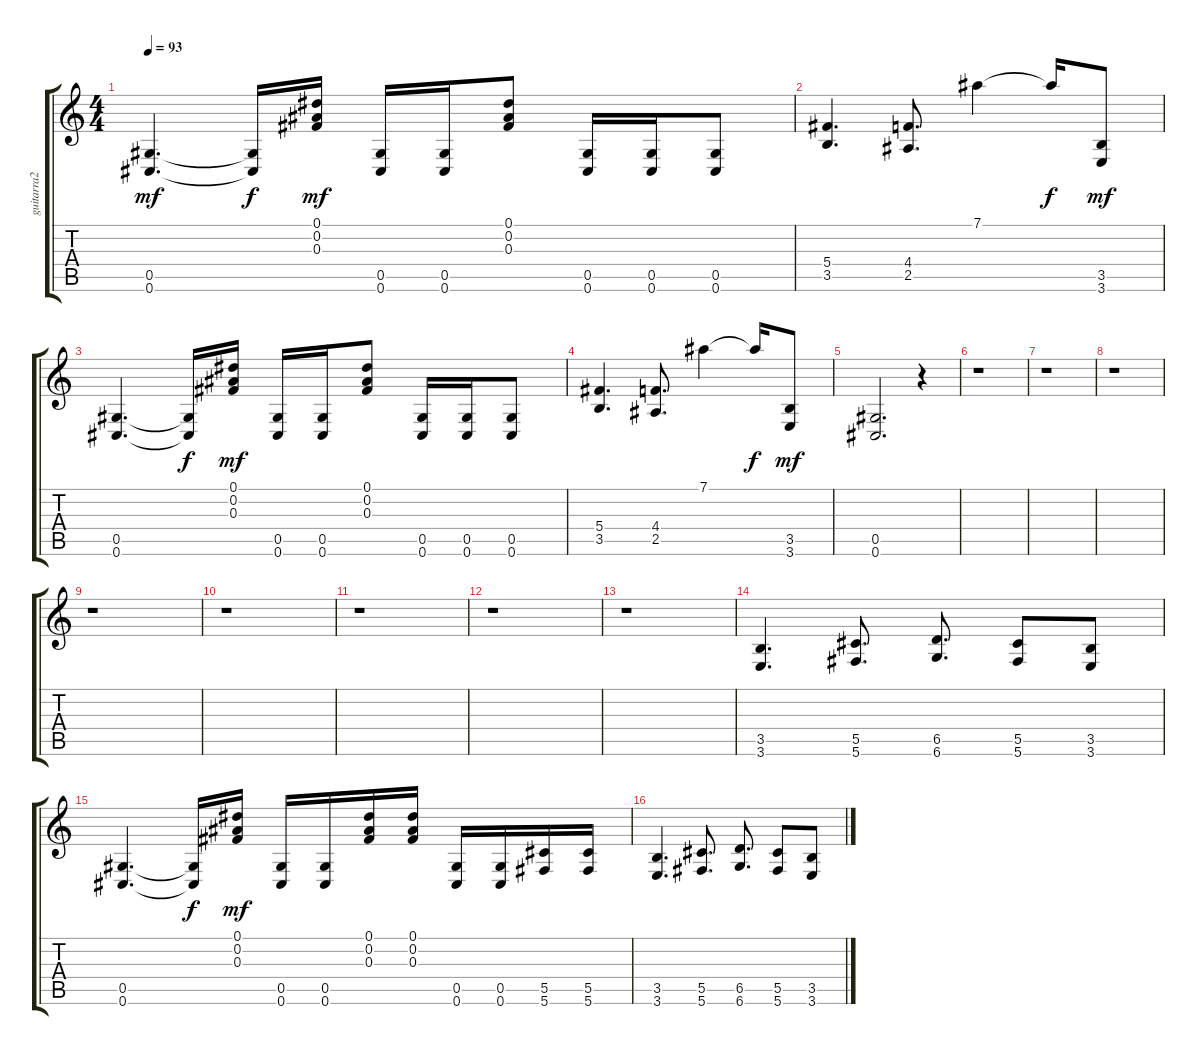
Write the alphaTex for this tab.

\track ("guitarra2" "guitarra2") {instrument overdrivenguitar}
\staff {score tabs}
\tuning (Eb4 Bb3 Gb3 Db3 Ab2 Db2) {hide}
\ts (4 4)
\tempo 93
\clef g2
\ks c
(0.5 0.6).4{d dy mf} (0.5{t} 0.6{t}).16{dy f} (0.1 0.2 0.3).16{dy mf} (0.5 0.6).16 (0.5 0.6).16 (0.1 0.2 0.3).8 (0.5 0.6).16 (0.5 0.6).16 (0.5 0.6).8 |
(5.4 3.5).4{d} (4.4 2.5).8{d} 7.1.4 7.1{t}.16{dy f} (3.5 3.6).8{dy mf} |
(0.5 0.6).4{d} (0.5{t} 0.6{t}).16{dy f} (0.1 0.2 0.3).16{dy mf} (0.5 0.6).16 (0.5 0.6).16 (0.1 0.2 0.3).8 (0.5 0.6).16 (0.5 0.6).16 (0.5 0.6).8 |
(5.4 3.5).4{d} (4.4 2.5).8{d} 7.1.4 7.1{t}.16{dy f} (3.5 3.6).8{dy mf} |
(0.5 0.6).2{d} r.4 |
r.1 |
r.1 |
r.1 |
r.1 |
r.1 |
r.1 |
r.1 |
r.1 |
(3.5 3.6).4{d} (5.5 5.6).8{d} (6.5 6.6).8{d} (5.5 5.6).8 (3.5 3.6).8 |
(0.5 0.6).4{d} (0.5{t} 0.6{t}).16{dy f} (0.1 0.2 0.3).16{dy mf} (0.5 0.6).16 (0.5 0.6).16 (0.1 0.2 0.3).16 (0.1 0.2 0.3).16 (0.5 0.6).16 (0.5 0.6).16 (5.5 5.6).16 (5.5 5.6).16 |
(3.5 3.6).4{d} (5.5 5.6).8{d} (6.5 6.6).8{d} (5.5 5.6).8 (3.5 3.6).8
